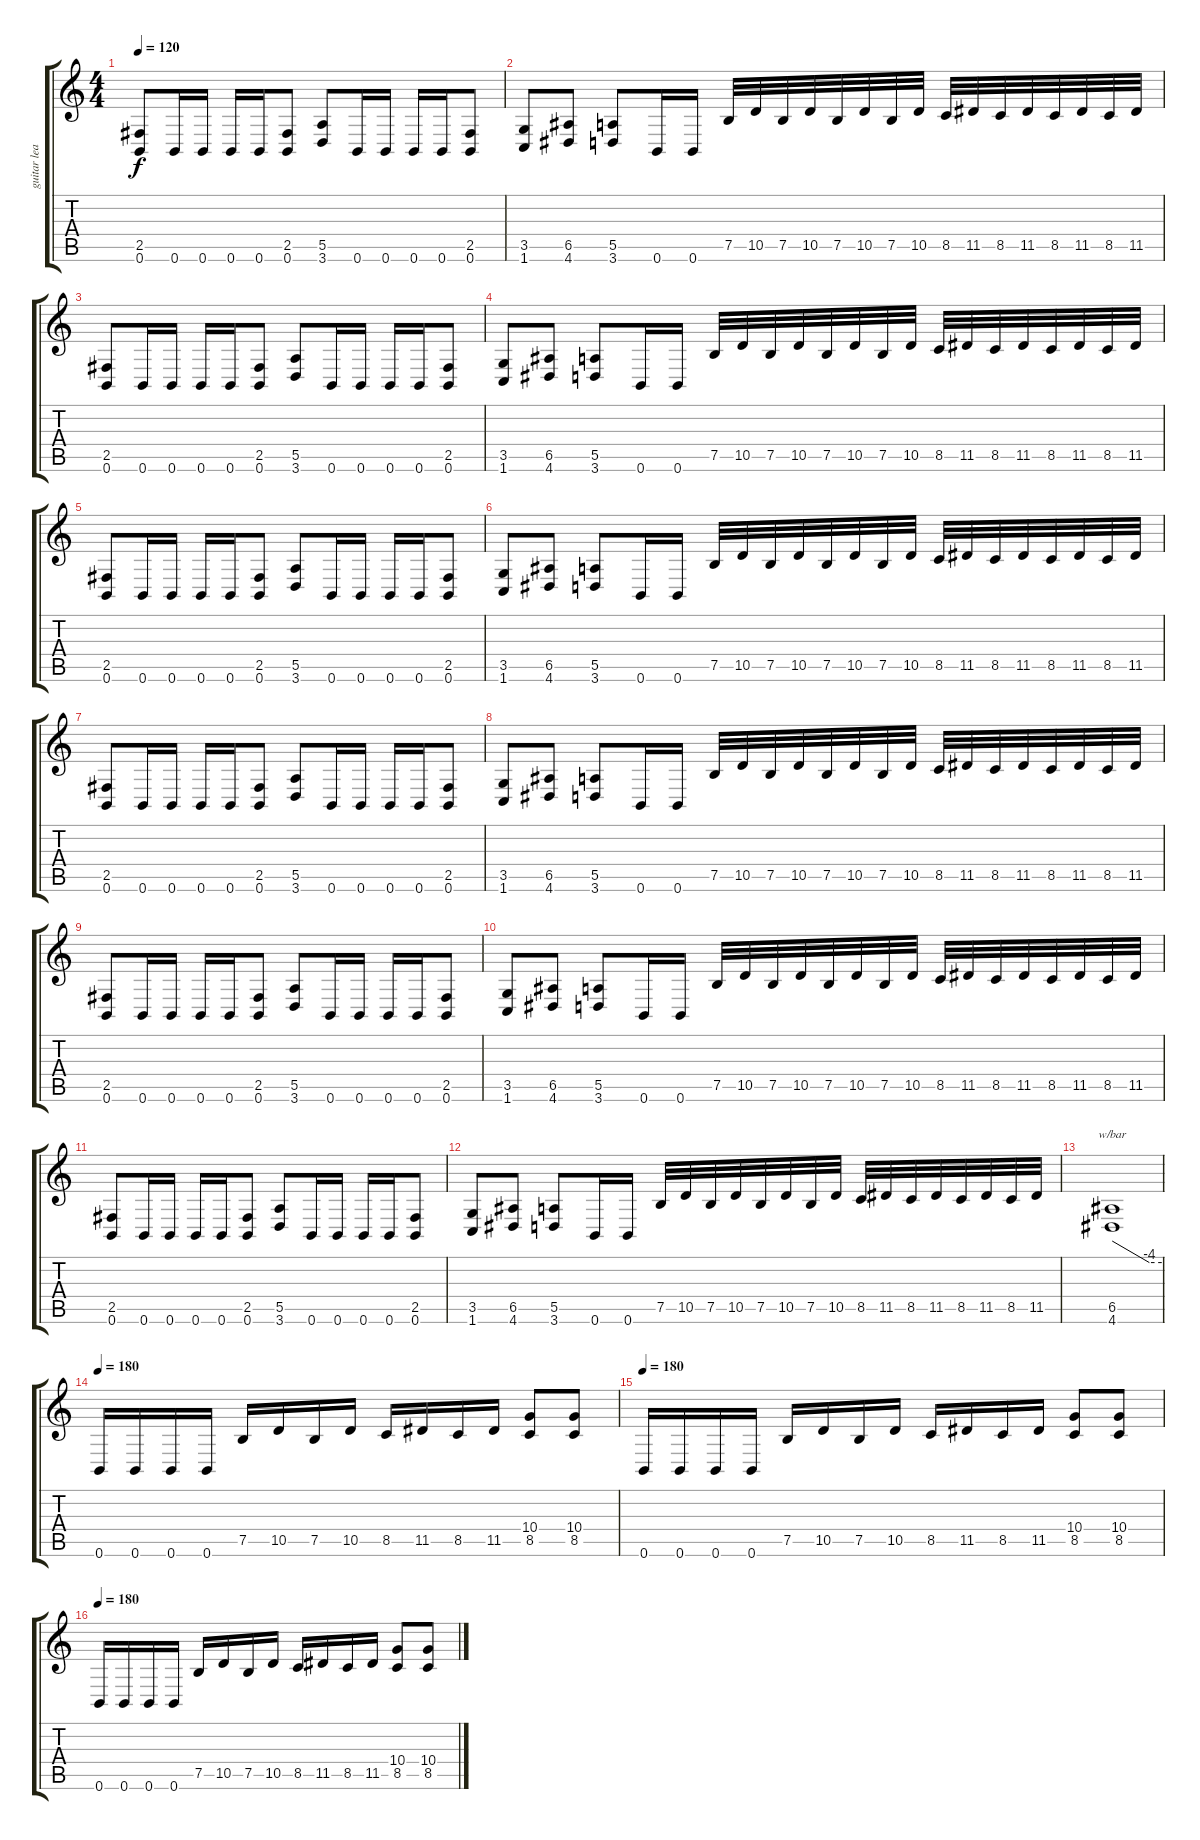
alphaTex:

\track ("guitar lead" "guitar lea") {instrument distortionguitar}
\staff {score tabs}
\tuning (B3 Gb3 D3 A2 E2 B1) {hide}
\ts (4 4)
\tempo 120
\clef g2
\ks c
(2.5 0.6).8{dy f instrument distortionguitar} 0.6.16 0.6.16 0.6.16 0.6.16 (2.5 0.6).8 (5.5 3.6).8 0.6.16 0.6.16 0.6.16 0.6.16 (2.5 0.6).8 |
(3.5 1.6).8 (6.5 4.6).8 (5.5 3.6).8 0.6.16 0.6.16 7.5.32 10.5.32 7.5.32 10.5.32 7.5.32 10.5.32 7.5.32 10.5.32 8.5.32 11.5.32 8.5.32 11.5.32 8.5.32 11.5.32 8.5.32 11.5.32 |
(2.5 0.6).8 0.6.16 0.6.16 0.6.16 0.6.16 (2.5 0.6).8 (5.5 3.6).8 0.6.16 0.6.16 0.6.16 0.6.16 (2.5 0.6).8 |
(3.5 1.6).8 (6.5 4.6).8 (5.5 3.6).8 0.6.16 0.6.16 7.5.32 10.5.32 7.5.32 10.5.32 7.5.32 10.5.32 7.5.32 10.5.32 8.5.32 11.5.32 8.5.32 11.5.32 8.5.32 11.5.32 8.5.32 11.5.32 |
(2.5 0.6).8 0.6.16 0.6.16 0.6.16 0.6.16 (2.5 0.6).8 (5.5 3.6).8 0.6.16 0.6.16 0.6.16 0.6.16 (2.5 0.6).8 |
(3.5 1.6).8 (6.5 4.6).8 (5.5 3.6).8 0.6.16 0.6.16 7.5.32 10.5.32 7.5.32 10.5.32 7.5.32 10.5.32 7.5.32 10.5.32 8.5.32 11.5.32 8.5.32 11.5.32 8.5.32 11.5.32 8.5.32 11.5.32 |
(2.5 0.6).8 0.6.16 0.6.16 0.6.16 0.6.16 (2.5 0.6).8 (5.5 3.6).8 0.6.16 0.6.16 0.6.16 0.6.16 (2.5 0.6).8 |
(3.5 1.6).8 (6.5 4.6).8 (5.5 3.6).8 0.6.16 0.6.16 7.5.32 10.5.32 7.5.32 10.5.32 7.5.32 10.5.32 7.5.32 10.5.32 8.5.32 11.5.32 8.5.32 11.5.32 8.5.32 11.5.32 8.5.32 11.5.32 |
(2.5 0.6).8 0.6.16 0.6.16 0.6.16 0.6.16 (2.5 0.6).8 (5.5 3.6).8 0.6.16 0.6.16 0.6.16 0.6.16 (2.5 0.6).8 |
(3.5 1.6).8 (6.5 4.6).8 (5.5 3.6).8 0.6.16 0.6.16 7.5.32 10.5.32 7.5.32 10.5.32 7.5.32 10.5.32 7.5.32 10.5.32 8.5.32 11.5.32 8.5.32 11.5.32 8.5.32 11.5.32 8.5.32 11.5.32 |
(2.5 0.6).8 0.6.16 0.6.16 0.6.16 0.6.16 (2.5 0.6).8 (5.5 3.6).8 0.6.16 0.6.16 0.6.16 0.6.16 (2.5 0.6).8 |
(3.5 1.6).8 (6.5 4.6).8 (5.5 3.6).8 0.6.16 0.6.16 7.5.32 10.5.32 7.5.32 10.5.32 7.5.32 10.5.32 7.5.32 10.5.32 8.5.32 11.5.32 8.5.32 11.5.32 8.5.32 11.5.32 8.5.32 11.5.32 |
(6.5 4.6).1{tbe (custom default 0 0 45 -16 60 -16)} |
\tempo 180
0.6.16 0.6.16 0.6.16 0.6.16 7.5.16 10.5.16 7.5.16 10.5.16 8.5.16 11.5.16 8.5.16 11.5.16 (10.4 8.5).8 (10.4 8.5).8 |
\tempo 180
0.6.16 0.6.16 0.6.16 0.6.16 7.5.16 10.5.16 7.5.16 10.5.16 8.5.16 11.5.16 8.5.16 11.5.16 (10.4 8.5).8 (10.4 8.5).8 |
\tempo 180
0.6.16 0.6.16 0.6.16 0.6.16 7.5.16 10.5.16 7.5.16 10.5.16 8.5.16 11.5.16 8.5.16 11.5.16 (10.4 8.5).8 (10.4 8.5).8
